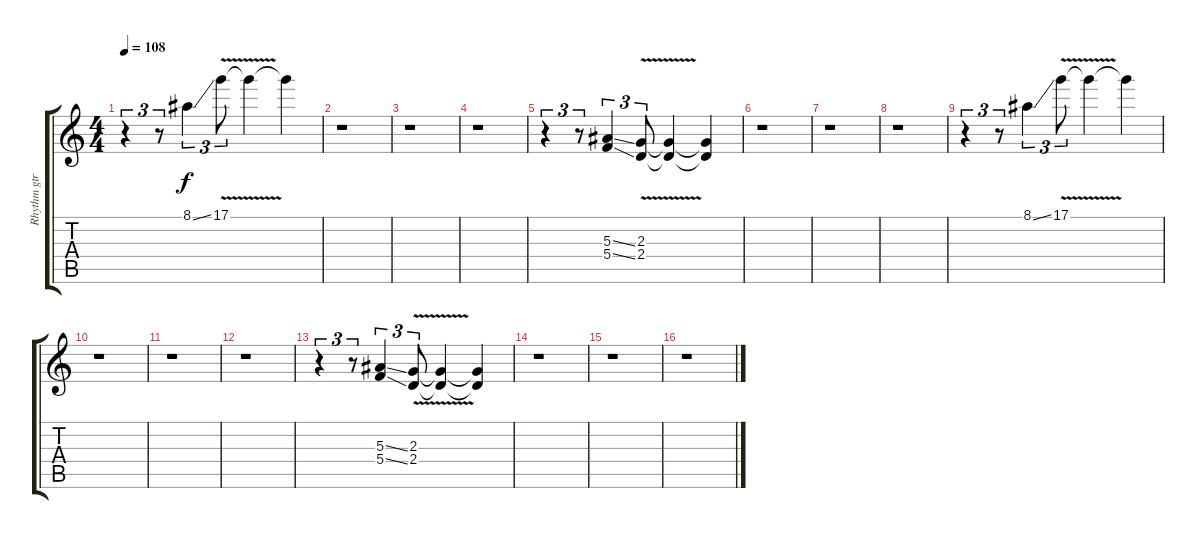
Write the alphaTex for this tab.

\track ("Rhythm gtr" "Rhythm gtr") {instrument overdrivenguitar}
\staff {score tabs}
\tuning (D4 A3 F3 C3 G2 D2) {hide}
\ts (4 4)
\tempo 108
\clef g2
\ks c
r.4{tu (3 2) dy f} r.8{tu (3 2)} 8.1{ss}.4{tu (3 2)} 17.1{v}.8{tu (3 2)} 17.1{t}.4 17.1{t}.4 |
r.1 |
r.1 |
r.1 |
r.4{tu (3 2)} r.8{tu (3 2)} (5.3{ss} 5.4{ss}).4{tu (3 2)} (2.3{v} 2.4{v}).8{tu (3 2)} (2.3{t} 2.4{t}).4 (2.3{t} 2.4{t}).4 |
r.1 |
r.1 |
r.1 |
r.4{tu (3 2)} r.8{tu (3 2)} 8.1{ss}.4{tu (3 2)} 17.1{v}.8{tu (3 2)} 17.1{t}.4 17.1{t}.4 |
r.1 |
r.1 |
r.1 |
r.4{tu (3 2)} r.8{tu (3 2)} (5.3{ss} 5.4{ss}).4{tu (3 2)} (2.3{v} 2.4{v}).8{tu (3 2)} (2.3{t} 2.4{t}).4 (2.3{t} 2.4{t}).4 |
r.1 |
r.1 |
r.1
